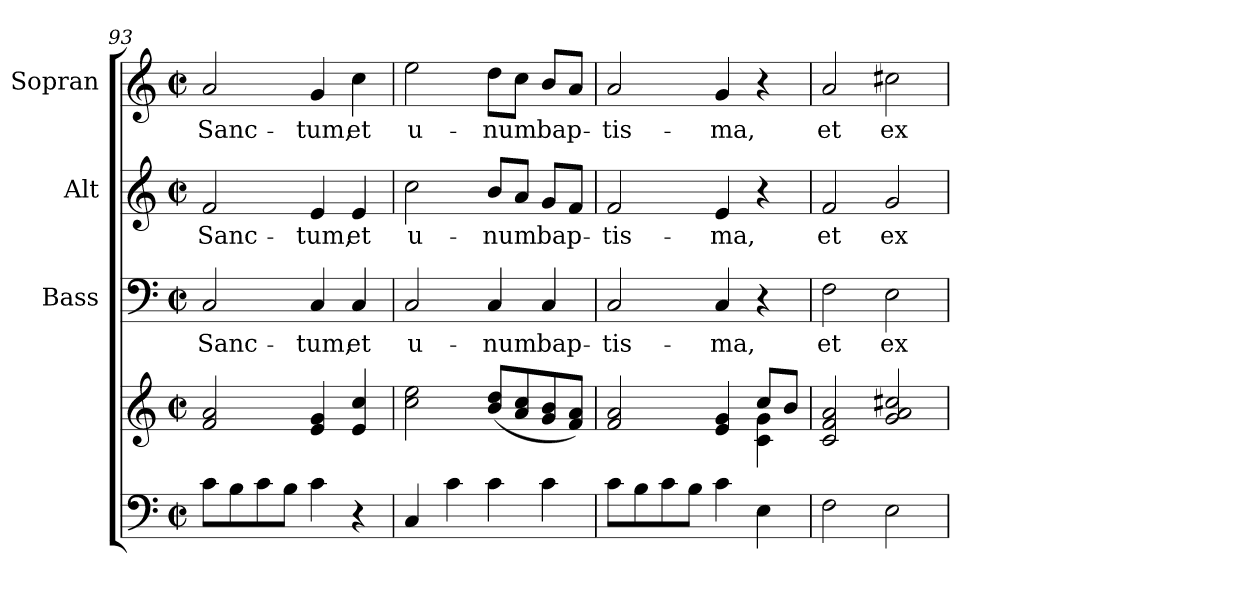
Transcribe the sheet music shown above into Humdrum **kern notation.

**kern	**kern	**kern	**text	**kern	**text	**kern	**text
*part4	*part4	*part3	*part3	*part2	*part2	*part1	*part1
*staff5	*staff4	*staff3	*staff3	*staff2	*staff2	*staff1	*staff1
*	*	*I"Bass	*	*I"Alt	*	*I"Sopran	*
*	*	*I'B.	*	*I'A.	*	*I'S.	*
*clefF4	*clefG2	*clefF4	*	*clefG2	*	*clefG2	*
*k[]	*k[]	*k[]	*	*k[]	*	*k[]	*
*C:	*C:	*C:	*	*C:	*	*C:	*
*M2/2	*M2/2	*M2/2	*	*M2/2	*	*M2/2	*
*met(c|)	*met(c|)	*met(c|)	*	*met(c|)	*	*met(c|)	*
=93	=93	=93	=93	=93	=93	=93	=93
!	!	!	!LO:LY:b	!	!LO:LY:b	!	!LO:LY:b
8c\L	2f/ 2a/	2C/	Sanc-	2f/	Sanc-	2a/	Sanc-
8B\	.	.	.	.	.	.	.
8c\	.	.	.	.	.	.	.
8B\J	.	.	.	.	.	.	.
!	!	!	!LO:LY:b	!	!LO:LY:b	!	!LO:LY:b
4c\	4e/ 4g/	4C/	-tum,	4e/	-tum,	4g/	-tum,
!	!	!	!LO:LY:b	!	!LO:LY:b	!	!LO:LY:b
4r	4e/ 4cc/	4C/	et	4e/	et	4cc\	et
!!LO:PB:g=z
=94	=94	=94	=94	=94	=94	=94	=94
!	!	!	!LO:LY:b	!	!LO:LY:b	!	!LO:LY:b
4C/	2cc\ 2ee\	2C/	u-	2cc\	u-	2ee\	u-
4c\	.	.	.	.	.	.	.
!	!	!	!LO:LY:b	!	!LO:LY:b	!	!LO:LY:b
4c\	(<8b/ 8dd/L	4C/	-num	8b/L	-num	8dd\L	-num
.	8a/ 8cc/	.	.	8a/J	.	8cc\J	.
!	!	!	!LO:LY:b	!	!LO:LY:b	!	!LO:LY:b
4c\	8g/ 8b/	4C/	bap-	8g/L	bap-	8b/L	bap-
.	8f/ 8a/J)	.	.	8f/J	.	8a/J	.
=95	=95	=95	=95	=95	=95	=95	=95
*	*^	*	*	*	*	*	*
!	!	!	!	!LO:LY:b	!	!LO:LY:b	!	!LO:LY:b
8c\L	2f/ 2a/	2.ryy	2C/	-tis-	2f/	-tis-	2a/	-tis-
8B\	.	.	.	.	.	.	.	.
8c\	.	.	.	.	.	.	.	.
8B\J	.	.	.	.	.	.	.	.
!	!	!	!	!LO:LY:b	!	!LO:LY:b	!	!LO:LY:b
4c\	4e/ 4g/	.	4C/	-ma,	4e/	-ma,	4g/	-ma,
4E\	8cc/L	4c\ 4g\	4r	.	4r	.	4r	.
.	8b/J	.	.	.	.	.	.	.
*	*v	*v	*	*	*	*	*	*
=96	=96	=96	=96	=96	=96	=96	=96
!	!	!	!LO:LY:b	!	!LO:LY:b	!	!LO:LY:b
2F\	2c/ 2f/ 2a/	2F\	et	2f/	et	2a/	et
!	!	!	!LO:LY:b	!	!LO:LY:b	!	!LO:LY:b
2E\	2g/ 2a/ 2cc#X/	2E\	ex-	2g/	ex-	2cc#X\	ex-
=	=	=	=	=	=	=	=
*-	*-	*-	*-	*-	*-	*-	*-
